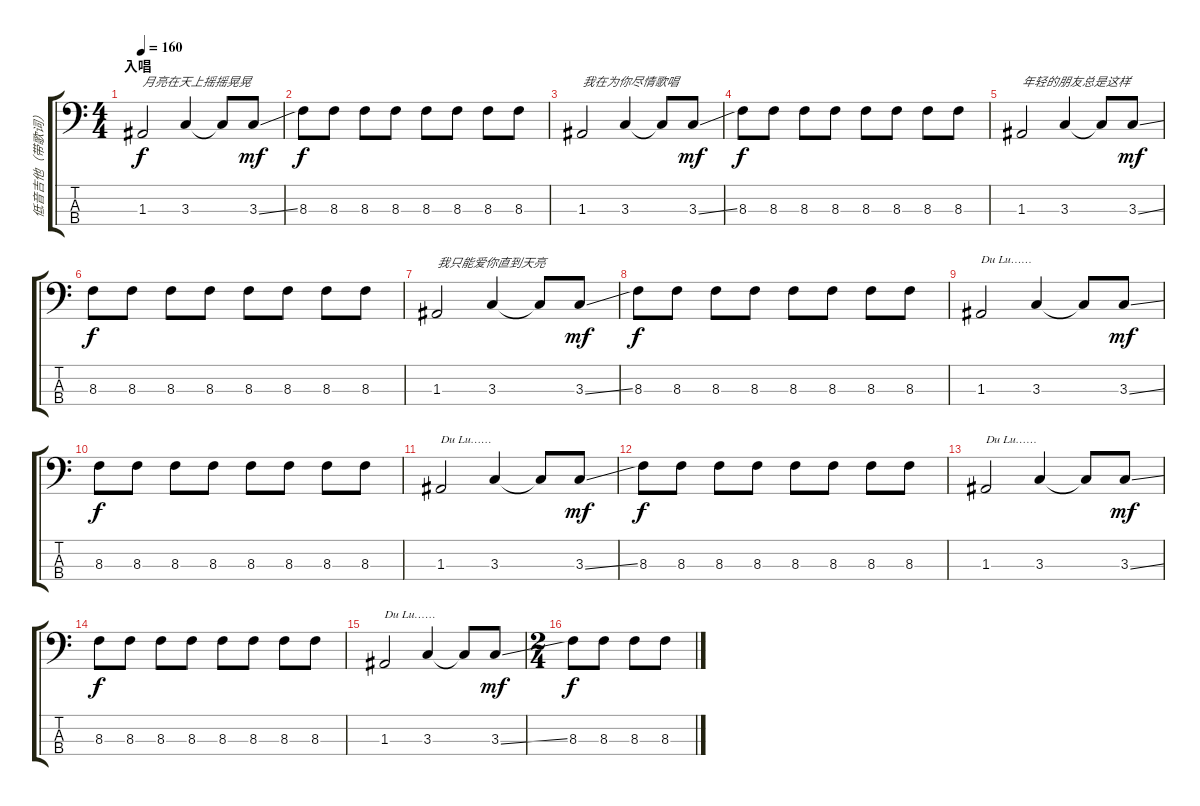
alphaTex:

\track ("低音吉他（带歌词）" "低音吉他（带歌词）") {instrument electricbassfinger}
\staff {score tabs}
\tuning (G2 D2 A1 E1) {hide}
\ts (4 4)
\section ("" "入唱")
\tempo 160
\clef f4
\ks c
1.3.2{txt "月亮在天上摇摇晃晃 " dy f} 3.3.4 3.3{t}.8 3.3{ss}.8{dy mf} |
8.3.8{dy f} 8.3.8 8.3.8 8.3.8 8.3.8 8.3.8 8.3.8 8.3.8 |
1.3.2{txt "我在为你尽情歌唱 "} 3.3.4 3.3{t}.8 3.3{ss}.8{dy mf} |
8.3.8{dy f} 8.3.8 8.3.8 8.3.8 8.3.8 8.3.8 8.3.8 8.3.8 |
1.3.2{txt "年轻的朋友总是这样 "} 3.3.4 3.3{t}.8 3.3{ss}.8{dy mf} |
8.3.8{dy f} 8.3.8 8.3.8 8.3.8 8.3.8 8.3.8 8.3.8 8.3.8 |
1.3.2{txt "我只能爱你直到天亮 "} 3.3.4 3.3{t}.8 3.3{ss}.8{dy mf} |
8.3.8{dy f} 8.3.8 8.3.8 8.3.8 8.3.8 8.3.8 8.3.8 8.3.8 |
1.3.2{txt "Du Lu…… "} 3.3.4 3.3{t}.8 3.3{ss}.8{dy mf} |
8.3.8{dy f} 8.3.8 8.3.8 8.3.8 8.3.8 8.3.8 8.3.8 8.3.8 |
1.3.2{txt "Du Lu…… "} 3.3.4 3.3{t}.8 3.3{ss}.8{dy mf} |
8.3.8{dy f} 8.3.8 8.3.8 8.3.8 8.3.8 8.3.8 8.3.8 8.3.8 |
1.3.2{txt "Du Lu…… "} 3.3.4 3.3{t}.8 3.3{ss}.8{dy mf} |
8.3.8{dy f} 8.3.8 8.3.8 8.3.8 8.3.8 8.3.8 8.3.8 8.3.8 |
1.3.2{txt "Du Lu…… "} 3.3.4 3.3{t}.8 3.3{ss}.8{dy mf} |
\ts (2 4)
8.3.8{dy f} 8.3.8 8.3.8 8.3.8
